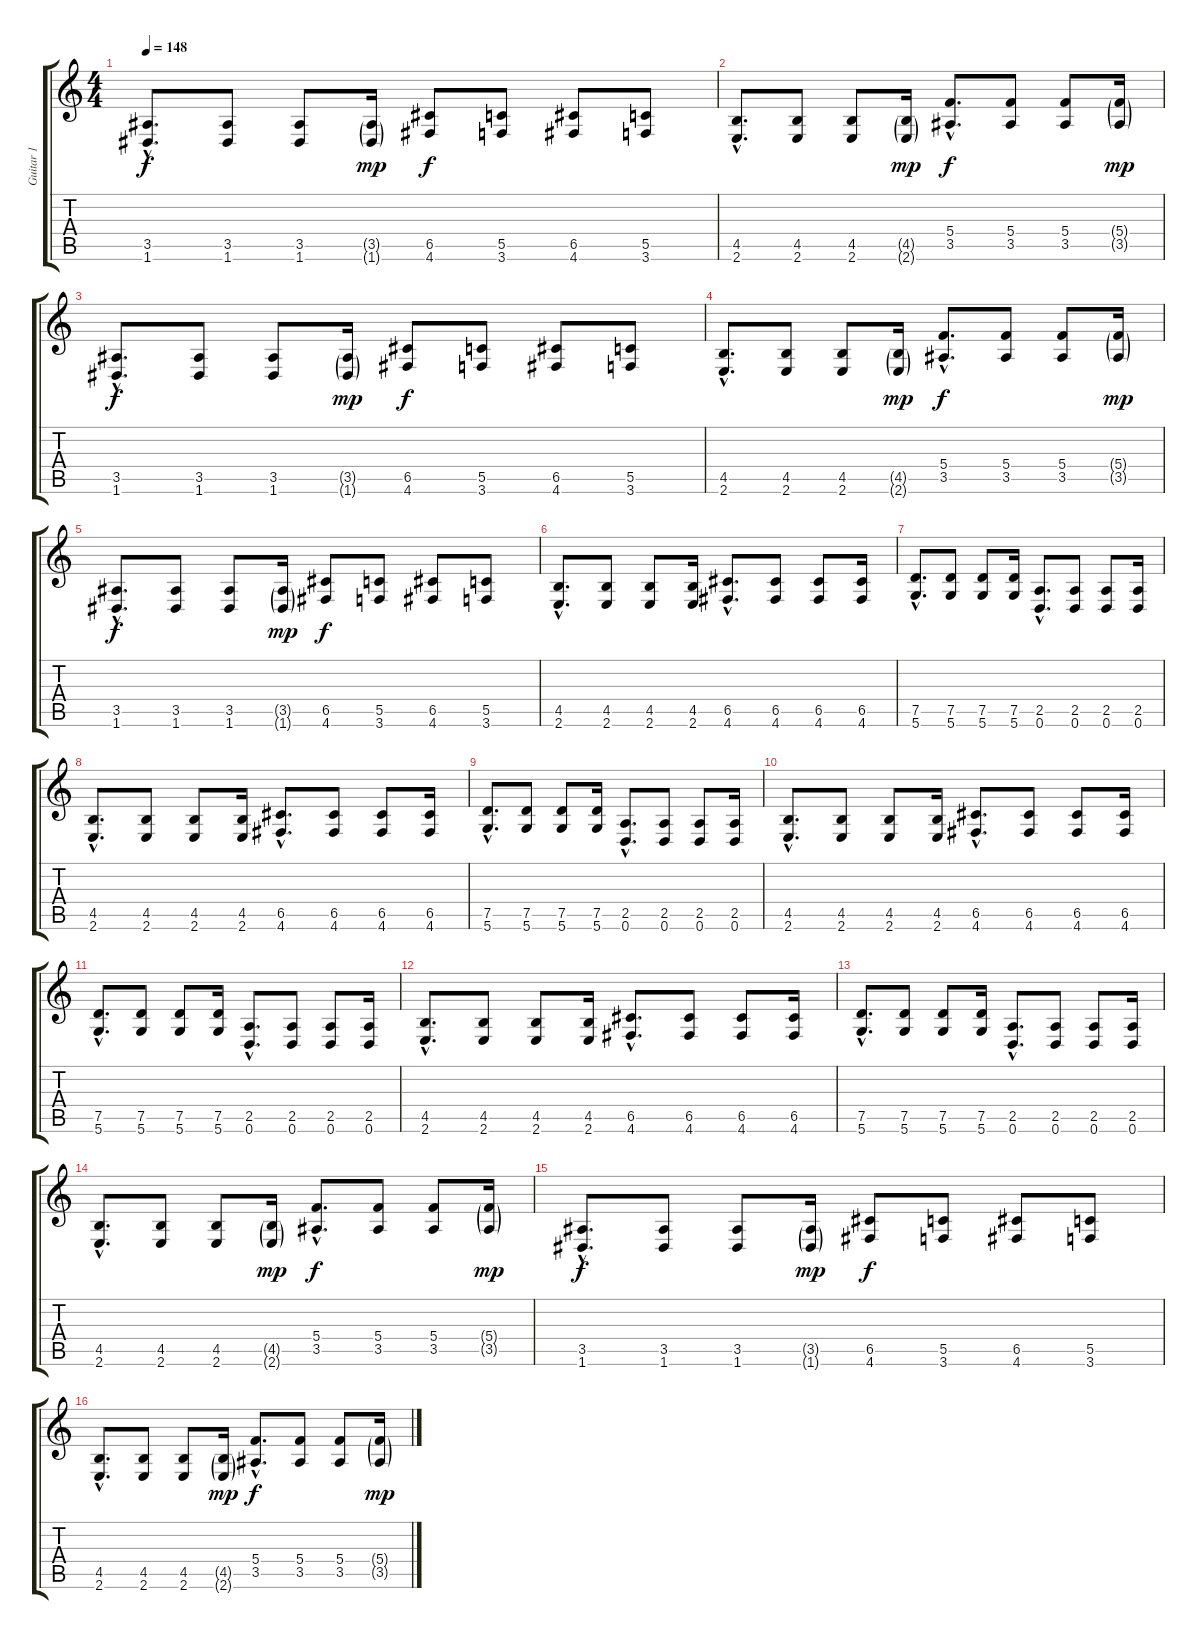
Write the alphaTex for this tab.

\track ("Guitar 1" "Guitar 1") {instrument overdrivenguitar}
\staff {score tabs}
\tuning (D4 A3 F3 C3 G2 D2) {hide}
\ts (4 4)
\tempo 148
\clef g2
\ks c
(3.5{hac} 1.6{hac}).8{d dy f} (3.5 1.6).8 (3.5 1.6).8 (3.5{g} 1.6{g}).16{dy mp} (6.5 4.6).8{dy f} (5.5 3.6).8 (6.5 4.6).8 (5.5 3.6).8 |
(4.5{hac} 2.6{hac}).8{d} (4.5 2.6).8 (4.5 2.6).8 (4.5{g} 2.6{g}).16{dy mp} (5.4{hac} 3.5{hac}).8{d dy f} (5.4 3.5).8 (5.4 3.5).8 (5.4{g} 3.5{g}).16{dy mp} |
(3.5{hac} 1.6{hac}).8{d dy f} (3.5 1.6).8 (3.5 1.6).8 (3.5{g} 1.6{g}).16{dy mp} (6.5 4.6).8{dy f} (5.5 3.6).8 (6.5 4.6).8 (5.5 3.6).8 |
(4.5{hac} 2.6{hac}).8{d} (4.5 2.6).8 (4.5 2.6).8 (4.5{g} 2.6{g}).16{dy mp} (5.4{hac} 3.5{hac}).8{d dy f} (5.4 3.5).8 (5.4 3.5).8 (5.4{g} 3.5{g}).16{dy mp} |
(3.5{hac} 1.6{hac}).8{d dy f} (3.5 1.6).8 (3.5 1.6).8 (3.5{g} 1.6{g}).16{dy mp} (6.5 4.6).8{dy f} (5.5 3.6).8 (6.5 4.6).8 (5.5 3.6).8 |
(4.5{hac} 2.6{hac}).8{d} (4.5 2.6).8 (4.5 2.6).8 (4.5 2.6).16 (6.5{hac} 4.6{hac}).8{d} (6.5 4.6).8 (6.5 4.6).8 (6.5 4.6).16 |
(7.5{hac} 5.6{hac}).8{d} (7.5 5.6).8 (7.5 5.6).8 (7.5 5.6).16 (2.5{hac} 0.6{hac}).8{d} (2.5 0.6).8 (2.5 0.6).8 (2.5 0.6).16 |
(4.5{hac} 2.6{hac}).8{d} (4.5 2.6).8 (4.5 2.6).8 (4.5 2.6).16 (6.5{hac} 4.6{hac}).8{d} (6.5 4.6).8 (6.5 4.6).8 (6.5 4.6).16 |
(7.5{hac} 5.6{hac}).8{d} (7.5 5.6).8 (7.5 5.6).8 (7.5 5.6).16 (2.5{hac} 0.6{hac}).8{d} (2.5 0.6).8 (2.5 0.6).8 (2.5 0.6).16 |
(4.5{hac} 2.6{hac}).8{d} (4.5 2.6).8 (4.5 2.6).8 (4.5 2.6).16 (6.5{hac} 4.6{hac}).8{d} (6.5 4.6).8 (6.5 4.6).8 (6.5 4.6).16 |
(7.5{hac} 5.6{hac}).8{d} (7.5 5.6).8 (7.5 5.6).8 (7.5 5.6).16 (2.5{hac} 0.6{hac}).8{d} (2.5 0.6).8 (2.5 0.6).8 (2.5 0.6).16 |
(4.5{hac} 2.6{hac}).8{d} (4.5 2.6).8 (4.5 2.6).8 (4.5 2.6).16 (6.5{hac} 4.6{hac}).8{d} (6.5 4.6).8 (6.5 4.6).8 (6.5 4.6).16 |
(7.5{hac} 5.6{hac}).8{d} (7.5 5.6).8 (7.5 5.6).8 (7.5 5.6).16 (2.5{hac} 0.6{hac}).8{d} (2.5 0.6).8 (2.5 0.6).8 (2.5 0.6).16 |
(4.5{hac} 2.6{hac}).8{d} (4.5 2.6).8 (4.5 2.6).8 (4.5{g} 2.6{g}).16{dy mp} (5.4{hac} 3.5{hac}).8{d dy f} (5.4 3.5).8 (5.4 3.5).8 (5.4{g} 3.5{g}).16{dy mp} |
(3.5{hac} 1.6{hac}).8{d dy f} (3.5 1.6).8 (3.5 1.6).8 (3.5{g} 1.6{g}).16{dy mp} (6.5 4.6).8{dy f} (5.5 3.6).8 (6.5 4.6).8 (5.5 3.6).8 |
(4.5{hac} 2.6{hac}).8{d} (4.5 2.6).8 (4.5 2.6).8 (4.5{g} 2.6{g}).16{dy mp} (5.4{hac} 3.5{hac}).8{d dy f} (5.4 3.5).8 (5.4 3.5).8 (5.4{g} 3.5{g}).16{dy mp}
